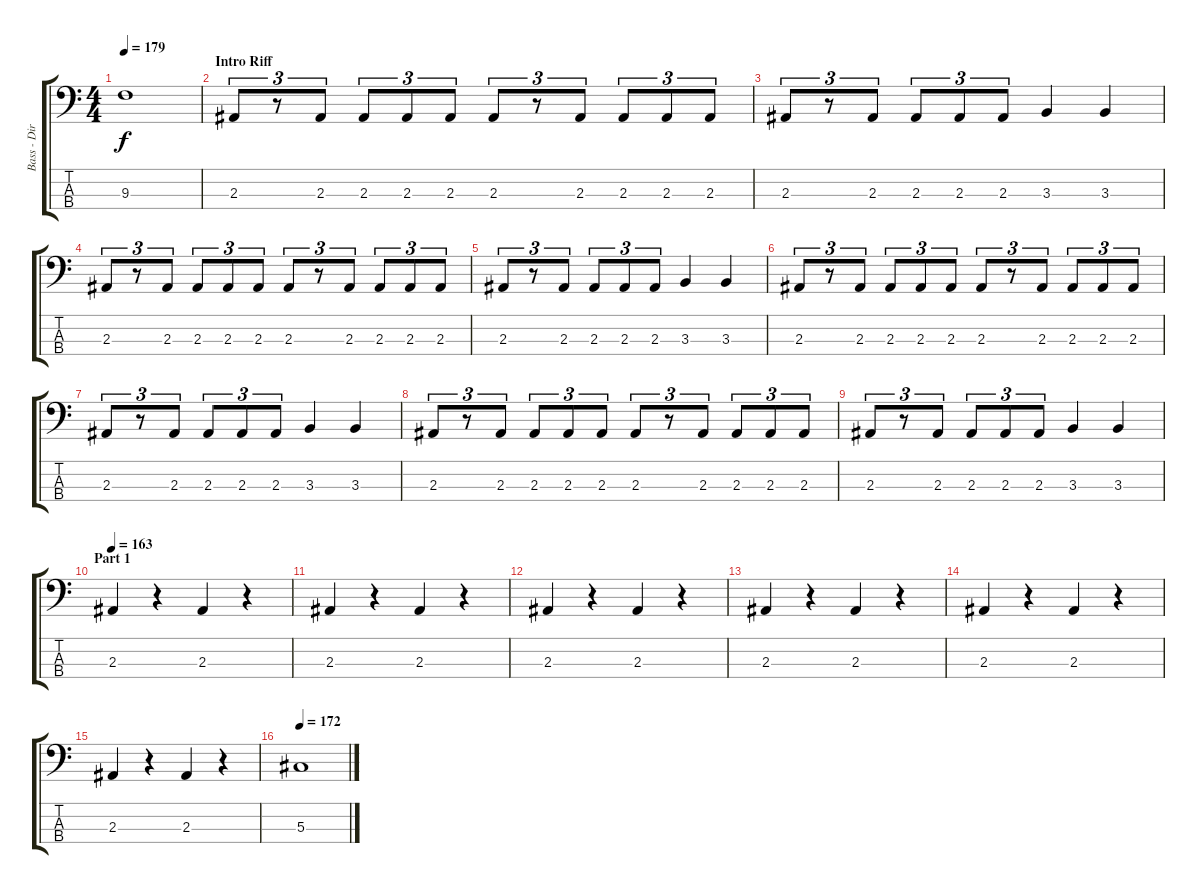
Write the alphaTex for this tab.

\track ("Bass - Dirk Schlächter" "Bass - Dir") {instrument electricbassfinger}
\staff {score tabs}
\tuning (Gb2 Db2 Ab1 Eb1) {hide}
\ts (4 4)
\tempo 179
\clef f4
\ks c
9.3.1{dy f} |
\section ("" "Intro Riff")
2.3.8{tu (3 2)} r.8{tu (3 2)} 2.3.8{tu (3 2)} 2.3.8{tu (3 2)} 2.3.8{tu (3 2)} 2.3.8{tu (3 2)} 2.3.8{tu (3 2)} r.8{tu (3 2)} 2.3.8{tu (3 2)} 2.3.8{tu (3 2)} 2.3.8{tu (3 2)} 2.3.8{tu (3 2)} |
2.3.8{tu (3 2)} r.8{tu (3 2)} 2.3.8{tu (3 2)} 2.3.8{tu (3 2)} 2.3.8{tu (3 2)} 2.3.8{tu (3 2)} 3.3.4 3.3.4 |
2.3.8{tu (3 2)} r.8{tu (3 2)} 2.3.8{tu (3 2)} 2.3.8{tu (3 2)} 2.3.8{tu (3 2)} 2.3.8{tu (3 2)} 2.3.8{tu (3 2)} r.8{tu (3 2)} 2.3.8{tu (3 2)} 2.3.8{tu (3 2)} 2.3.8{tu (3 2)} 2.3.8{tu (3 2)} |
2.3.8{tu (3 2)} r.8{tu (3 2)} 2.3.8{tu (3 2)} 2.3.8{tu (3 2)} 2.3.8{tu (3 2)} 2.3.8{tu (3 2)} 3.3.4 3.3.4 |
2.3.8{tu (3 2)} r.8{tu (3 2)} 2.3.8{tu (3 2)} 2.3.8{tu (3 2)} 2.3.8{tu (3 2)} 2.3.8{tu (3 2)} 2.3.8{tu (3 2)} r.8{tu (3 2)} 2.3.8{tu (3 2)} 2.3.8{tu (3 2)} 2.3.8{tu (3 2)} 2.3.8{tu (3 2)} |
2.3.8{tu (3 2)} r.8{tu (3 2)} 2.3.8{tu (3 2)} 2.3.8{tu (3 2)} 2.3.8{tu (3 2)} 2.3.8{tu (3 2)} 3.3.4 3.3.4 |
2.3.8{tu (3 2)} r.8{tu (3 2)} 2.3.8{tu (3 2)} 2.3.8{tu (3 2)} 2.3.8{tu (3 2)} 2.3.8{tu (3 2)} 2.3.8{tu (3 2)} r.8{tu (3 2)} 2.3.8{tu (3 2)} 2.3.8{tu (3 2)} 2.3.8{tu (3 2)} 2.3.8{tu (3 2)} |
2.3.8{tu (3 2)} r.8{tu (3 2)} 2.3.8{tu (3 2)} 2.3.8{tu (3 2)} 2.3.8{tu (3 2)} 2.3.8{tu (3 2)} 3.3.4 3.3.4 |
\section ("" "Part 1")
\tempo 163
2.3.4 r.4 2.3.4 r.4 |
2.3.4 r.4 2.3.4 r.4 |
2.3.4 r.4 2.3.4 r.4 |
2.3.4 r.4 2.3.4 r.4 |
2.3.4 r.4 2.3.4 r.4 |
2.3.4 r.4 2.3.4 r.4 |
\tempo 172
5.3.1
